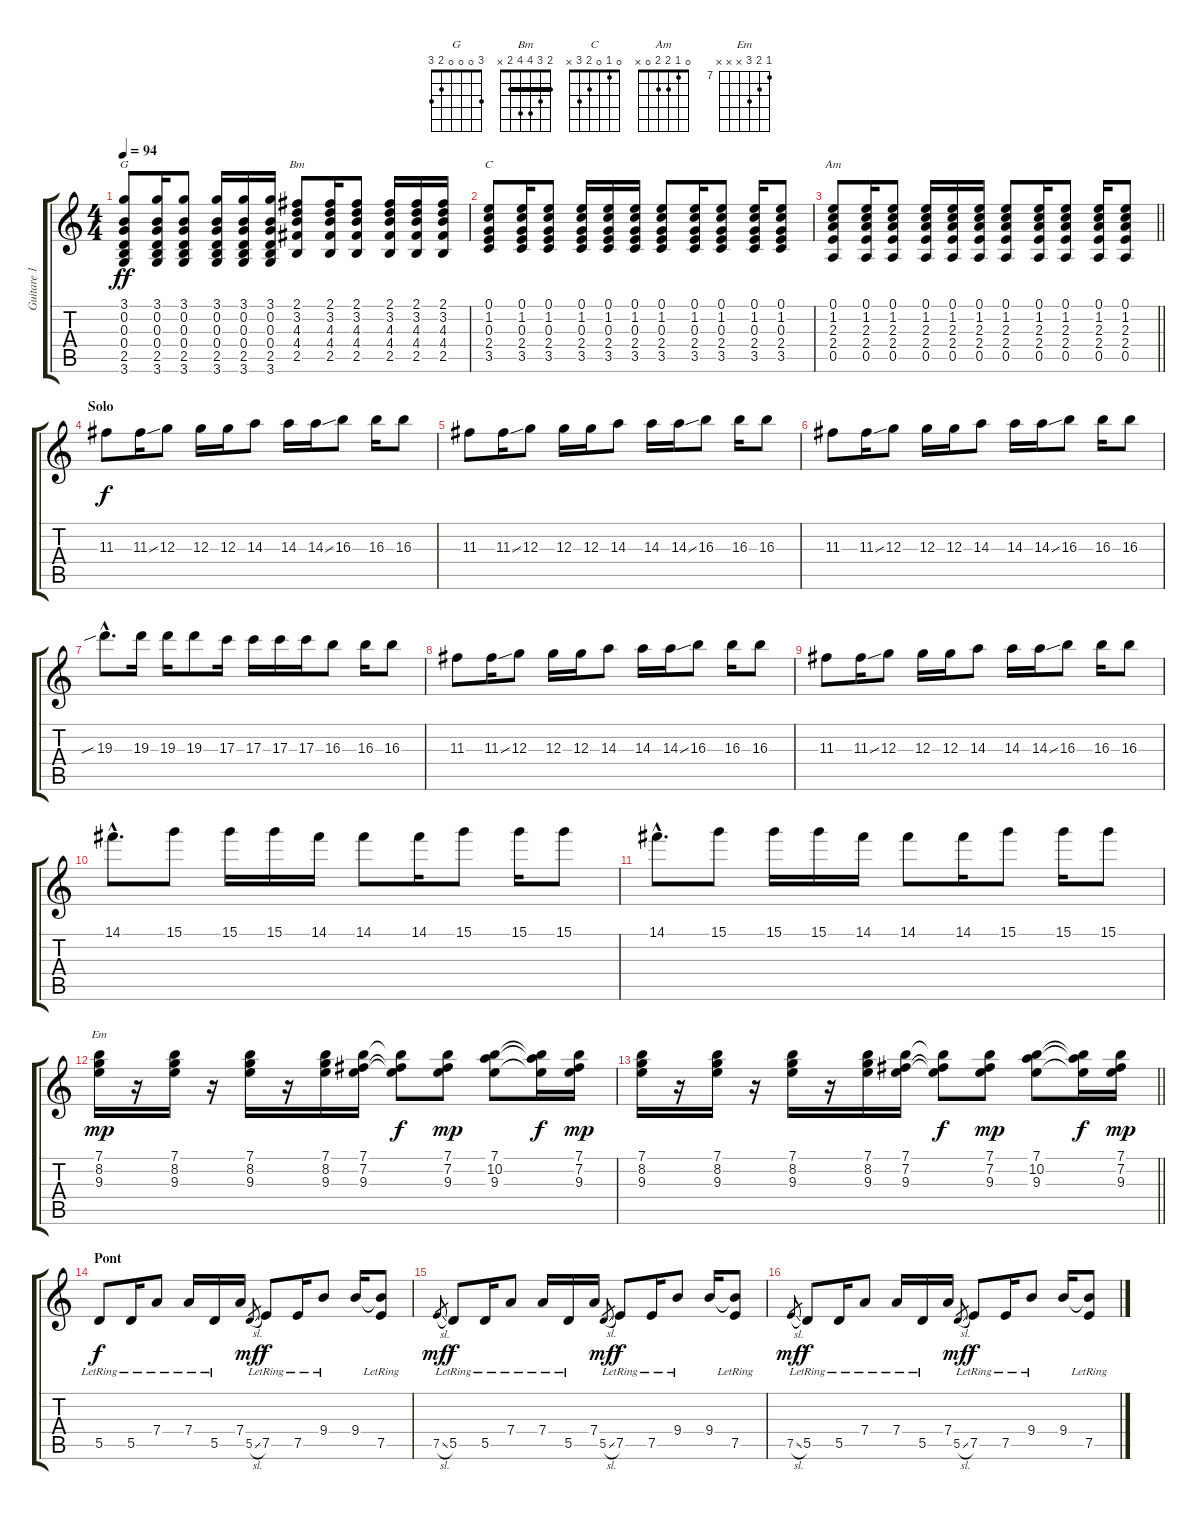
\track ("Guitare 1" "Guitare 1") {instrument overdrivenguitar}
\staff {score tabs}
\tuning (E4 B3 G3 D3 A2 E2) {hide}
\chord ("G" 3 0 0 0 2 3)
\chord ("Bm" 2 3 4 4 2 x) {barre 2}
\chord ("C" 0 1 0 2 3 x)
\chord ("Am" 0 1 2 2 0 x)
\chord ("Em" 7 8 9 x x x) {firstfret 7}
\ts (4 4)
\tempo 94
\clef g2
\ks c
(3.1 0.2 0.3 0.4 2.5 3.6).8{ch "G" dy ff} (3.1 0.2 0.3 0.4 2.5 3.6).16 (3.1 0.2 0.3 0.4 2.5 3.6).8 (3.1 0.2 0.3 0.4 2.5 3.6).16 (3.1 0.2 0.3 0.4 2.5 3.6).16 (3.1 0.2 0.3 0.4 2.5 3.6).16 (2.1 3.2 4.3 4.4 2.5).8{ch "Bm"} (2.1 3.2 4.3 4.4 2.5).16 (2.1 3.2 4.3 4.4 2.5).8 (2.1 3.2 4.3 4.4 2.5).16 (2.1 3.2 4.3 4.4 2.5).16 (2.1 3.2 4.3 4.4 2.5).16 |
(0.1 1.2 0.3 2.4 3.5).8{ch "C"} (0.1 1.2 0.3 2.4 3.5).16 (0.1 1.2 0.3 2.4 3.5).8 (0.1 1.2 0.3 2.4 3.5).16 (0.1 1.2 0.3 2.4 3.5).16 (0.1 1.2 0.3 2.4 3.5).16 (0.1 1.2 0.3 2.4 3.5).8 (0.1 1.2 0.3 2.4 3.5).16 (0.1 1.2 0.3 2.4 3.5).8 (0.1 1.2 0.3 2.4 3.5).16 (0.1 1.2 0.3 2.4 3.5).8 |
\barLineRight lightlight
(0.1 1.2 2.3 2.4 0.5).8{ch "Am"} (0.1 1.2 2.3 2.4 0.5).16 (0.1 1.2 2.3 2.4 0.5).8 (0.1 1.2 2.3 2.4 0.5).16 (0.1 1.2 2.3 2.4 0.5).16 (0.1 1.2 2.3 2.4 0.5).16 (0.1 1.2 2.3 2.4 0.5).8 (0.1 1.2 2.3 2.4 0.5).16 (0.1 1.2 2.3 2.4 0.5).8 (0.1 1.2 2.3 2.4 0.5).16 (0.1 1.2 2.3 2.4 0.5).8 |
\section ("" "Solo")
11.3.8{dy f instrument distortionguitar} 11.3{ss}.16 12.3.8 12.3.16 12.3.16 14.3.8 14.3.16 14.3{ss}.16 16.3.8 16.3.16 16.3.8 |
11.3.8{instrument distortionguitar} 11.3{ss}.16 12.3.8 12.3.16 12.3.16 14.3.8 14.3.16 14.3{ss}.16 16.3.8 16.3.16 16.3.8 |
11.3.8{instrument distortionguitar} 11.3{ss}.16 12.3.8 12.3.16 12.3.16 14.3.8 14.3.16 14.3{ss}.16 16.3.8 16.3.16 16.3.8 |
19.3{sib hac}.8{d} 19.3.16 19.3.16 19.3.8 17.3.16 17.3.16 17.3.16 17.3.16 16.3.8 16.3.16 16.3.8 |
11.3.8{instrument distortionguitar} 11.3{ss}.16 12.3.8 12.3.16 12.3.16 14.3.8 14.3.16 14.3{ss}.16 16.3.8 16.3.16 16.3.8 |
11.3.8{instrument distortionguitar} 11.3{ss}.16 12.3.8 12.3.16 12.3.16 14.3.8 14.3.16 14.3{ss}.16 16.3.8 16.3.16 16.3.8 |
14.1{hac}.8{d} 15.1.8 15.1.16 15.1.16 14.1.16 14.1.8 14.1.16 15.1.8 15.1.16 15.1.8 |
14.1{hac}.8{d} 15.1.8 15.1.16 15.1.16 14.1.16 14.1.8 14.1.16 15.1.8 15.1.16 15.1.8 |
(7.1 8.2 9.3).16{ch "Em" dy mp instrument overdrivenguitar} r.16 (7.1 8.2 9.3).16 r.16 (7.1 8.2 9.3).16 r.16 (7.1 8.2 9.3).16 (7.1 7.2 9.3).16 (7.1{t} 7.2{t} 9.3{t}).8{dy f} (7.1 7.2 9.3).8{dy mp} (7.1 10.2 9.3).8 (7.1{t} 10.2{t} 9.3{t}).16{dy f} (7.1 7.2 9.3).16{dy mp} |
\barLineRight lightlight
(7.1 8.2 9.3).16 r.16 (7.1 8.2 9.3).16 r.16 (7.1 8.2 9.3).16 r.16 (7.1 8.2 9.3).16 (7.1 7.2 9.3).16 (7.1{t} 7.2{t} 9.3{t}).8{dy f} (7.1 7.2 9.3).8{dy mp} (7.1 10.2 9.3).8 (7.1{t} 10.2{t} 9.3{t}).16{dy f} (7.1 7.2 9.3).16{dy mp} |
\section ("" "Pont")
5.5{lr}.8{dy f balance 5 instrument electricguitarjazz} 5.5{lr}.16 7.4{lr}.8 7.4{lr}.16 5.5{lr}.16 7.4.16 5.5{sl}.8{gr dy mf} 7.5{lr}.8{dy f} 7.5{lr}.16 9.4{lr}.8 9.4.16 (9.4{t} 7.5{lr}).8 |
7.5{sl}.8{gr dy mf} 5.5{lr}.8{dy f instrument electricguitarjazz} 5.5{lr}.16 7.4{lr}.8 7.4{lr}.16 5.5{lr}.16 7.4.16 5.5{sl}.8{gr dy mf} 7.5{lr}.8{dy f} 7.5{lr}.16 9.4{lr}.8 9.4.16 (9.4{t} 7.5{lr}).8 |
7.5{sl}.8{gr dy mf} 5.5{lr}.8{dy f instrument electricguitarjazz} 5.5{lr}.16 7.4{lr}.8 7.4{lr}.16 5.5{lr}.16 7.4.16 5.5{sl}.8{gr dy mf} 7.5{lr}.8{dy f} 7.5{lr}.16 9.4{lr}.8 9.4.16 (9.4{t} 7.5{lr}).8
